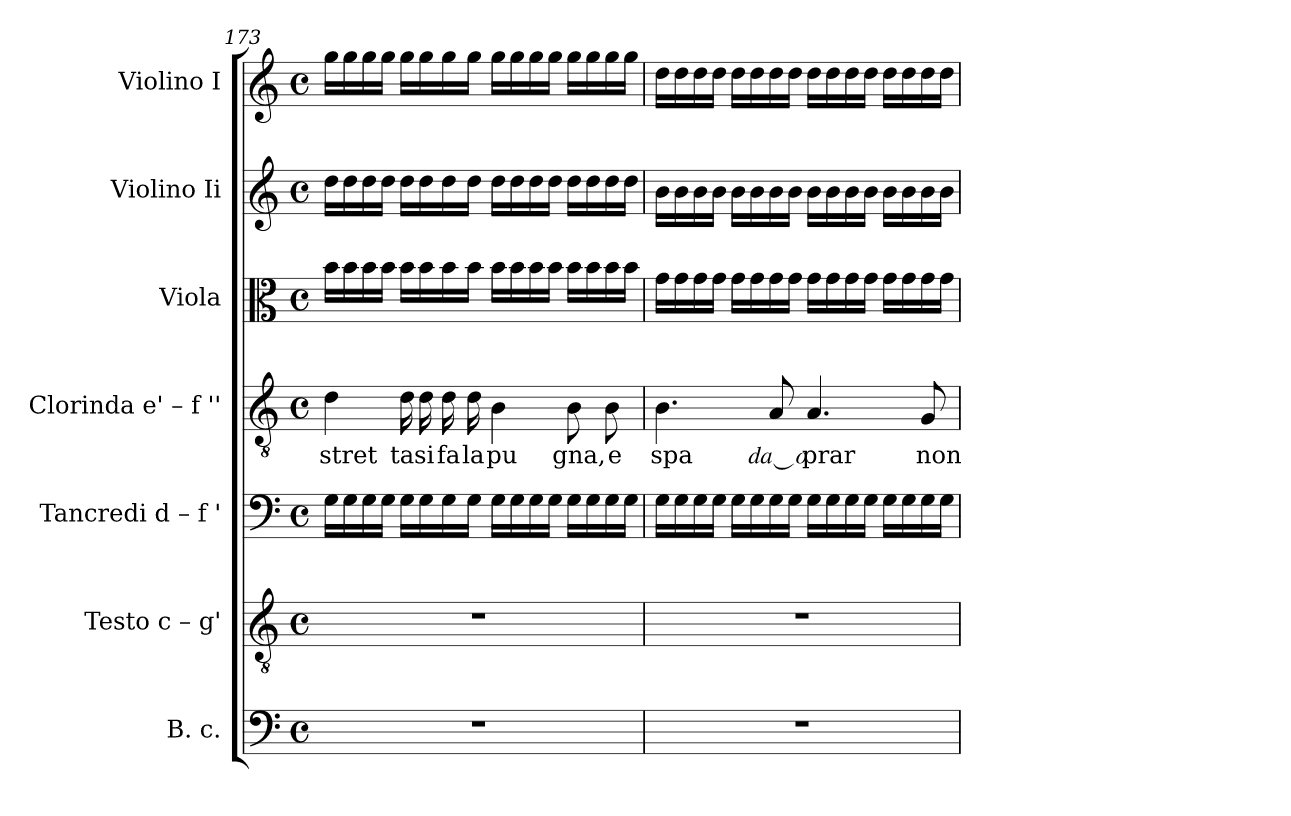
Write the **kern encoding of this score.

**kern	**kern	**kern	**kern	**text	**kern	**kern	**kern	**text
*part7	*part6	*part5	*part4	*part4	*part3	*part2	*part1	*part1
*staff7	*staff6	*staff5	*staff4	*staff4	*staff3	*staff2	*staff1	*staff1
*I"B. c.	*I"Testo  c – g'	*I"Tancredi  d – f '	*I"Clorinda  e' – f ''	*	*I"Viola	*I"Violino Ii	*I"Violino I	*
*clefF4	*clefGv2	*clefF4	*clefGv2	*	*clefC3	*clefG2	*clefG2	*
*k[]	*k[]	*k[]	*k[]	*	*k[]	*k[]	*k[]	*
*C:	*C:	*C:	*C:	*	*C:	*C:	*C:	*
*M4/4	*M4/4	*M4/4	*M4/4	*	*M4/4	*M4/4	*M4/4	*
*met(c)	*met(c)	*met(c)	*met(c)	*	*met(c)	*met(c)	*met(c)	*
=173	=173	=173	=173	=173	=173	=173	=173	=173
!	!	!	!	!LO:LY:b:cj	!	!	!	!LO:LY:b:cj
1r	1r	16G\L	4d\	stret	16b\L	16dd\L	16gg\L	.
!	!	!	!	!	!	!	!	!LO:LY:b:cj
.	.	16G\	.	.	16b\	16dd\	16gg\	.
!	!	!	!	!	!	!	!	!LO:LY:b:cj
.	.	16G\	.	.	16b\	16dd\	16gg\	.
!	!	!	!	!	!	!	!	!LO:LY:b:cj
.	.	16G\J	.	.	16b\J	16dd\J	16gg\J	.
!	!	!	!	!LO:LY:b:cj	!	!	!	!LO:LY:b:cj
.	.	16G\L	16d\	ta	16b\L	16dd\L	16gg\L	.
!	!	!	!	!LO:LY:b:cj	!	!	!	!LO:LY:b:cj
.	.	16G\	16d\	si	16b\	16dd\	16gg\	.
!	!	!	!	!LO:LY:b:cj	!	!	!	!LO:LY:b:cj
.	.	16G\	16d\	fa	16b\	16dd\	16gg\	.
!	!	!	!	!LO:LY:b:cj	!	!	!	!LO:LY:b:cj
.	.	16G\J	16d\	la	16b\J	16dd\J	16gg\J	.
!	!	!	!	!LO:LY:b:cj	!	!	!	!LO:LY:b:cj
.	.	16G\L	4B\	pu	16b\L	16dd\L	16gg\L	.
!	!	!	!	!	!	!	!	!LO:LY:b:cj
.	.	16G\	.	.	16b\	16dd\	16gg\	.
!	!	!	!	!	!	!	!	!LO:LY:b:cj
.	.	16G\	.	.	16b\	16dd\	16gg\	.
!	!	!	!	!	!	!	!	!LO:LY:b:cj
.	.	16G\J	.	.	16b\J	16dd\J	16gg\J	.
!	!	!	!	!LO:LY:b:cj	!	!	!	!LO:LY:b:cj
.	.	16G\L	8B\	gna,	16b\L	16dd\L	16gg\L	.
!	!	!	!	!	!	!	!	!LO:LY:b:cj
.	.	16G\	.	.	16b\	16dd\	16gg\	.
!	!	!	!	!LO:LY:b:cj	!	!	!	!LO:LY:b:cj
.	.	16G\	8B\	e	16b\	16dd\	16gg\	.
!	!	!	!	!	!	!	!	!LO:LY:b:cj
.	.	16G\J	.	.	16b\J	16dd\J	16gg\J	.
!!LO:PB:g=z
=174	=174	=174	=174	=174	=174	=174	=174	=174
!	!	!	!	!LO:LY:b:cj	!	!	!	!LO:LY:b:cj
1r	1r	16G\L	4.B\	spa	16g\L	16b\L	16dd\L	.
!	!	!	!	!	!	!	!	!LO:LY:b:cj
.	.	16G\	.	.	16g\	16b\	16dd\	.
!	!	!	!	!	!	!	!	!LO:LY:b:cj
.	.	16G\	.	.	16g\	16b\	16dd\	.
!	!	!	!	!	!	!	!	!LO:LY:b:cj
.	.	16G\J	.	.	16g\J	16b\J	16dd\J	.
!	!	!	!	!	!	!	!	!LO:LY:b:cj
.	.	16G\L	.	.	16g\L	16b\L	16dd\L	.
!	!	!	!	!	!	!	!	!LO:LY:b:cj
.	.	16G\	.	.	16g\	16b\	16dd\	.
!	!	!	!	!LO:LY:b:cj	!	!	!	!LO:LY:b:cj
.	.	16G\	8A/	da‿o	16g\	16b\	16dd\	.
!	!	!	!	!	!	!	!	!LO:LY:b:cj
.	.	16G\J	.	.	16g\J	16b\J	16dd\J	.
!	!	!	!	!LO:LY:b:cj	!	!	!	!LO:LY:b:cj
.	.	16G\L	4.A/	prar	16g\L	16b\L	16dd\L	.
!	!	!	!	!	!	!	!	!LO:LY:b:cj
.	.	16G\	.	.	16g\	16b\	16dd\	.
!	!	!	!	!	!	!	!	!LO:LY:b:cj
.	.	16G\	.	.	16g\	16b\	16dd\	.
!	!	!	!	!	!	!	!	!LO:LY:b:cj
.	.	16G\J	.	.	16g\J	16b\J	16dd\J	.
!	!	!	!	!	!	!	!	!LO:LY:b:cj
.	.	16G\L	.	.	16g\L	16b\L	16dd\L	.
!	!	!	!	!	!	!	!	!LO:LY:b:cj
.	.	16G\	.	.	16g\	16b\	16dd\	.
!	!	!	!	!LO:LY:b:cj	!	!	!	!LO:LY:b:cj
.	.	16G\	8G/	non	16g\	16b\	16dd\	.
!	!	!	!	!	!	!	!	!LO:LY:b:cj
.	.	16G\J	.	.	16g\J	16b\J	16dd\J	.
=	=	=	=	=	=	=	=	=
*-	*-	*-	*-	*-	*-	*-	*-	*-
